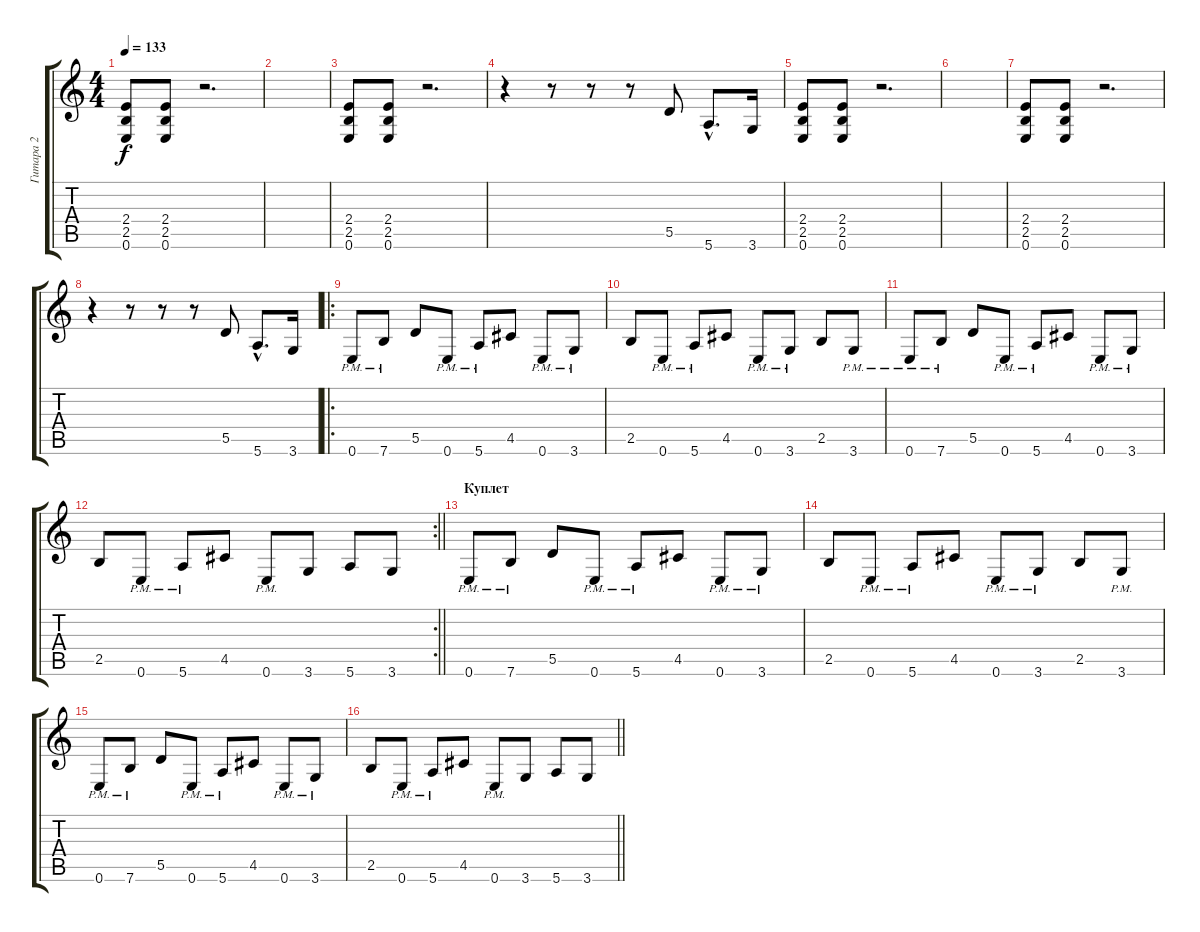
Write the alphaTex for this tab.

\track ("Гитара 2" "Гитара 2") {instrument overdrivenguitar}
\staff {score tabs}
\tuning (E4 B3 G3 D3 A2 E2) {hide}
\ts (4 4)
\tempo 133
\clef g2
\ks c
(2.4 2.5 0.6).8{dy f instrument overdrivenguitar} (2.4 2.5 0.6).8 r.2{d} |
|
(2.4 2.5 0.6).8 (2.4 2.5 0.6).8 r.2{d} |
r.4 r.8 r.8 r.8 5.5.8 5.6{hac}.8{d} 3.6.16 |
(2.4 2.5 0.6).8 (2.4 2.5 0.6).8 r.2{d} |
|
(2.4 2.5 0.6).8 (2.4 2.5 0.6).8 r.2{d} |
r.4 r.8 r.8 r.8 5.5.8 5.6{hac}.8{d} 3.6.16 |
\ro
0.6{pm}.8 7.6{pm}.8 5.5.8 0.6{pm}.8 5.6{pm}.8 4.5.8 0.6{pm}.8 3.6{pm}.8 |
2.5.8 0.6{pm}.8 5.6{pm}.8 4.5.8 0.6{pm}.8 3.6{pm}.8 2.5.8 3.6{pm}.8 |
0.6{pm}.8 7.6{pm}.8 5.5.8 0.6{pm}.8 5.6{pm}.8 4.5.8 0.6{pm}.8 3.6{pm}.8 |
\rc 2
\barLineRight lightlight
2.5.8 0.6{pm}.8 5.6{pm}.8 4.5.8 0.6{pm}.8 3.6.8 5.6.8 3.6.8 |
\section ("" "Куплет")
0.6{pm}.8 7.6{pm}.8 5.5.8 0.6{pm}.8 5.6{pm}.8 4.5.8 0.6{pm}.8 3.6{pm}.8 |
2.5.8 0.6{pm}.8 5.6{pm}.8 4.5.8 0.6{pm}.8 3.6{pm}.8 2.5.8 3.6{pm}.8 |
0.6{pm}.8 7.6{pm}.8 5.5.8 0.6{pm}.8 5.6{pm}.8 4.5.8 0.6{pm}.8 3.6{pm}.8 |
\barLineRight lightlight
2.5.8 0.6{pm}.8 5.6{pm}.8 4.5.8 0.6{pm}.8 3.6.8 5.6.8 3.6.8
